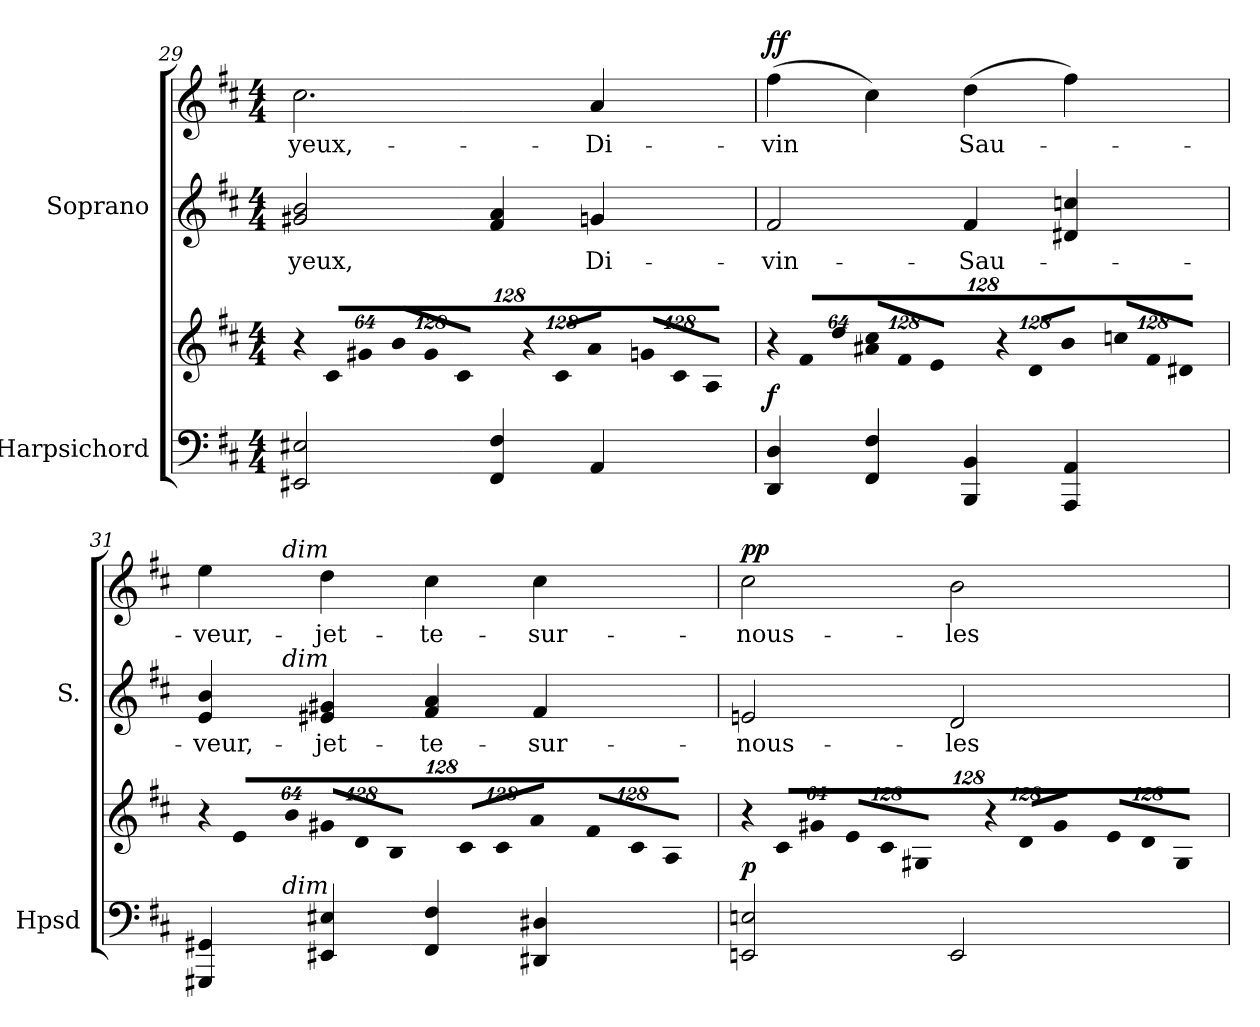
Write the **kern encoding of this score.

**kern	**kern	**dynam	**kern	**text	**kern	**text	**dynam
*part2	*part2	*part2	*part1	*part1	*part1	*part1	*part1
*staff4	*staff3	*staff3/4	*staff2	*staff2	*staff1	*staff1	*staff1/2
*I"Harpsichord	*	*	*I"Soprano	*	*	*	*
*I'Hpsd	*	*	*I'S.	*	*	*	*
!!LO:LB:g=z
*clefF4	*clefG2	*	*clefG2	*	*clefG2	*	*
*k[f#c#]	*k[f#c#]	*	*k[f#c#]	*	*k[f#c#]	*	*
*D:	*D:	*	*D:	*	*D:	*	*
*M4/4	*M4/4	*	*M4/4	*	*M4/4	*	*
*	*Xbrackettup	*	*	*	*	*	*
=29	=29	=29	=29	=29	=29	=29	=29
!	!LO:N:vis=8	!	!	!	!	!	!
!	!	!	!	!LO:LY:b:color=#000000	!	!	!
!	!	!	!	!	!	!LO:LY:b:color=#000000	!
2EE#Xi/ 2E#Xi	1024%85r	.	2g#Xi/ 2bi	-yeux,	2.cc#i\	-yeux,-	.
!	!LO:N:vis=8	!	!	!	!	!	!
.	1024%85c#i/L	.	.	.	.	.	.
!	!LO:N:vis=8	!	!	!	!	!	!
.	512%43g#Xi/J	.	.	.	.	.	.
!	!LO:N:vis=8	!	!	!	!	!	!
.	1024%85bi/L	.	.	.	.	.	.
!	!LO:N:vis=8	!	!	!	!	!	!
.	1024%85g#i/	.	.	.	.	.	.
!	!LO:N:vis=8	!	!	!	!	!	!
.	512%43c#i/J	.	.	.	.	.	.
!	!LO:N:vis=8	!	!	!	!	!	!
4FF#i/ 4F#i	1024%85r	.	4f#i/ 4ai	.	.	.	.
!	!LO:N:vis=8	!	!	!	!	!	!
.	1024%85c#i/L	.	.	.	.	.	.
!	!LO:N:vis=8	!	!	!	!	!	!
.	512%43ai/J	.	.	.	.	.	.
!	!LO:N:vis=8	!	!	!	!	!	!
!	!	!	!	!LO:LY:b:color=#000000	!	!	!
!	!	!	!	!	!	!LO:LY:b:color=#000000	!
4AAi/	1024%85gni/L	.	4gni/	Di-	4ai/	-Di-	.
!	!LO:N:vis=8	!	!	!	!	!	!
.	1024%85c#i/	.	.	.	.	.	.
!	!LO:N:vis=8	!	!	!	!	!	!
.	512%43Ai/J	.	.	.	.	.	.
=30	=30	=30	=30	=30	=30	=30	=30
!	!LO:N:vis=8	!	!	!	!	!	!
!	!	!	!	!LO:LY:b:color=#000000	!	!	!
!	!	!	!	!	!	!LO:LY:b:color=#000000	!
4DDi/ 4Di	1024%85r	f	2f#i/	-vin-	(4ff#i\	-vin	f f
!	!LO:N:vis=8	!	!	!	!	!	!
.	1024%85f#i/L	.	.	.	.	.	.
!	!LO:N:vis=8	!	!	!	!	!	!
.	512%43ddi/J	.	.	.	.	.	.
!	!LO:N:vis=8	!	!	!	!	!	!
4FF#i/ 4F#i	1024%85a#Xi/ 1024%85cc#i/L	.	.	.	4cc#i\)	.	.
!	!LO:N:vis=8	!	!	!	!	!	!
.	1024%85f#i/	.	.	.	.	.	.
!	!LO:N:vis=8	!	!	!	!	!	!
.	512%43ei/J	.	.	.	.	.	.
!	!LO:N:vis=8	!	!	!	!	!	!
!	!	!	!	!LO:LY:b:color=#000000	!	!	!
!	!	!	!	!	!	!LO:LY:b:color=#000000	!
4BBBi/ 4BBi	1024%85r	.	4f#i/	-Sau-	(4ddi\	Sau-	.
!	!LO:N:vis=8	!	!	!	!	!	!
.	1024%85di/L	.	.	.	.	.	.
!	!LO:N:vis=8	!	!	!	!	!	!
.	512%43bi/J	.	.	.	.	.	.
!	!LO:N:vis=8	!	!	!	!	!	!
4AAAi/ 4AAi	1024%85ccni/L	.	4d#Xi/ 4ccni	.	4ff#i\)	.	.
!	!LO:N:vis=8	!	!	!	!	!	!
.	1024%85f#i/	.	.	.	.	.	.
!	!LO:N:vis=8	!	!	!	!	!	!
.	512%43d#Xi/J	.	.	.	.	.	.
=31	=31	=31	=31	=31	=31	=31	=31
!	!LO:N:vis=8	!	!	!	!	!	!
!	!	!	!	!LO:LY:b:color=#000000	!	!	!
!	!	!	!	!	!	!LO:LY:b:color=#000000	!
*^	*	*	*^	*	*^	*	*
4GGG#Xi/ 4GG#Xi	8ryy	1024%85r	.	4ei/ 4bi	8ryy	-veur,-	4eei\	8ryy	-veur,-	.
!	!	!LO:N:vis=8	!	!	!	!	!	!	!	!
.	.	1024%85ei/L	.	.	.	.	.	.	.	.
.	32ryy	.	.	.	32ryy	.	.	32ryy	.	.
.	128ryy	.	.	.	128ryy	.	.	128ryy	.	.
!	!	!	!	!	!	!	!	!LO:TX:a:i:t=dim	!	!
!	!	!	!	!	!LO:TX:i:t=dim	!	!	!	!	!
!	!LO:TX:a:i:t=dim	!	!	!	!	!	!	!	!	!
.	2ryy	.	.	.	2ryy	.	.	2ryy	.	.
!	!	!LO:N:vis=8	!	!	!	!	!	!	!	!
.	.	512%43bi/J	.	.	.	.	.	.	.	.
!	!	!LO:N:vis=8	!	!	!	!	!	!	!	!
!	!	!	!	!	!	!LO:LY:b:color=#000000	!	!	!	!
!	!	!	!	!	!	!	!	!	!LO:LY:b:color=#000000	!
4EE#Xi/ 4E#Xi	.	1024%85g#Xi/L	.	4e#Xi/ 4g#Xi	.	-jet-	4ddi\	.	-jet-	.
!	!	!LO:N:vis=8	!	!	!	!	!	!	!	!
.	.	1024%85di/	.	.	.	.	.	.	.	.
!	!	!LO:N:vis=8	!	!	!	!	!	!	!	!
.	.	512%43Bi/J	.	.	.	.	.	.	.	.
!	!	!LO:N:vis=8	!	!	!	!	!	!	!	!
!	!	!	!	!	!	!LO:LY:b:color=#000000	!	!	!	!
!	!	!	!	!	!	!	!	!	!LO:LY:b:color=#000000	!
4FF#i/ 4F#i	.	1024%85c#i/L	.	4f#i/ 4ai	.	-te-	4cc#i\	.	-te-	.
!	!	!LO:N:vis=8	!	!	!	!	!	!	!	!
.	.	1024%85c#i/	.	.	.	.	.	.	.	.
.	4ryy	.	.	.	4ryy	.	.	4ryy	.	.
!	!	!LO:N:vis=8	!	!	!	!	!	!	!	!
.	.	512%43ai/J	.	.	.	.	.	.	.	.
!	!	!LO:N:vis=8	!	!	!	!	!	!	!	!
!	!	!	!	!	!	!LO:LY:b:color=#000000	!	!	!	!
!	!	!	!	!	!	!	!	!	!LO:LY:b:color=#000000	!
4DD#Xi/ 4D#Xi	.	1024%85f#i/L	.	4f#i/	.	-sur-	4cc#i\	.	-sur-	.
!	!	!LO:N:vis=8	!	!	!	!	!	!	!	!
.	.	1024%85c#i/	.	.	.	.	.	.	.	.
.	16ryy	.	.	.	16ryy	.	.	16ryy	.	.
!	!	!LO:N:vis=8	!	!	!	!	!	!	!	!
.	.	512%43Ai/J	.	.	.	.	.	.	.	.
.	64.ryy	.	.	.	64.ryy	.	.	64.ryy	.	.
=32	=32	=32	=32	=32	=32	=32	=32	=32	=32	=32
!	!	!LO:N:vis=8	!	!	!	!	!	!	!	!
*	*	*	*	*v	*v	*	*	*	*	*
*v	*v	*	*	*	*	*v	*v	*	*
*^	*	*	*^	*	*^	*	*
!	!	!	!	!	!	!LO:LY:b:color=#000000	!	!	!	!
*	*	*	*	*v	*v	*	*	*	*	*
*v	*v	*	*	*	*	*v	*v	*	*
*^	*	*	*^	*	*^	*	*
!	!	!	!	!	!	!	!	!	!LO:LY:b:color=#000000	!
*	*	*	*	*v	*v	*	*	*	*	*
*v	*v	*	*	*	*	*v	*v	*	*
2EEni/ 2Eni	1024%85r	p	2eni/	-nous-	2cc#i\	-nous-	p p
!	!LO:N:vis=8	!	!	!	!	!	!
.	1024%85c#i/L	.	.	.	.	.	.
!	!LO:N:vis=8	!	!	!	!	!	!
.	512%43g#Xi/J	.	.	.	.	.	.
!	!LO:N:vis=8	!	!	!	!	!	!
.	1024%85ei/L	.	.	.	.	.	.
!	!LO:N:vis=8	!	!	!	!	!	!
.	1024%85c#i/	.	.	.	.	.	.
!	!LO:N:vis=8	!	!	!	!	!	!
.	512%43G#Xi/J	.	.	.	.	.	.
!	!LO:N:vis=8	!	!	!	!	!	!
!	!	!	!	!LO:LY:b:color=#000000	!	!	!
!	!	!	!	!	!	!LO:LY:b:color=#000000	!
2EEi/	1024%85r	.	2di/	-les-	2bi\	-les-	.
!	!LO:N:vis=8	!	!	!	!	!	!
.	1024%85di/L	.	.	.	.	.	.
!	!LO:N:vis=8	!	!	!	!	!	!
.	512%43g#i/J	.	.	.	.	.	.
!	!LO:N:vis=8	!	!	!	!	!	!
.	1024%85ei/L	.	.	.	.	.	.
!	!LO:N:vis=8	!	!	!	!	!	!
.	1024%85di/	.	.	.	.	.	.
!	!LO:N:vis=8	!	!	!	!	!	!
.	512%43G#i/J	.	.	.	.	.	.
=	=	=	=	=	=	=	=
*-	*-	*-	*-	*-	*-	*-	*-
